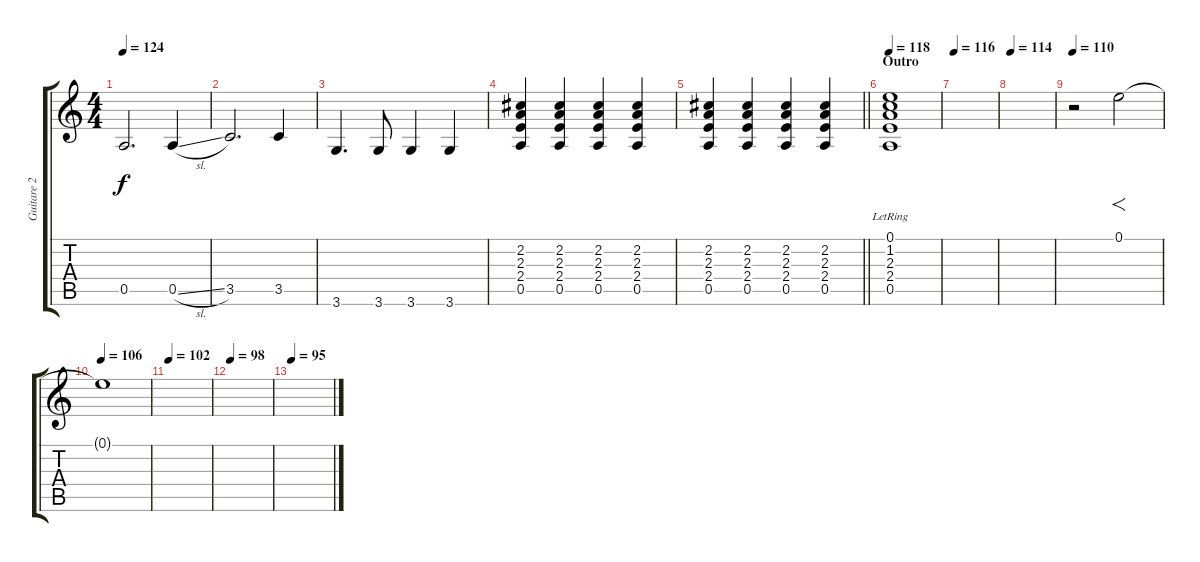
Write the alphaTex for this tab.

\track ("Guitare 2" "Guitare 2") {instrument distortionguitar}
\staff {score tabs}
\tuning (E4 B3 G3 D3 A2 E2) {hide}
\ts (4 4)
\tempo 124
\clef g2
\ks c
0.5.2{d dy f} 0.5{sl}.4 |
3.5.2{d} 3.5.4 |
3.6.4{d} 3.6.8 3.6.4 3.6.4 |
(2.2 2.3 2.4 0.5).4 (2.2 2.3 2.4 0.5).4 (2.2 2.3 2.4 0.5).4 (2.2 2.3 2.4 0.5).4 |
\barLineRight lightlight
(2.2 2.3 2.4 0.5).4 (2.2 2.3 2.4 0.5).4 (2.2 2.3 2.4 0.5).4 (2.2 2.3 2.4 0.5).4 |
\section ("" "Outro")
\tempo 118
(0.1{lr} 1.2{lr} 2.3{lr} 2.4{lr} 0.5{lr}).1{volume 8} |
\tempo 116
|
\tempo 114
|
\tempo 110
r.2 0.1.2{f} |
\tempo 106
0.1{t}.1 |
\tempo 102
|
\tempo 98
|
\tempo 95
